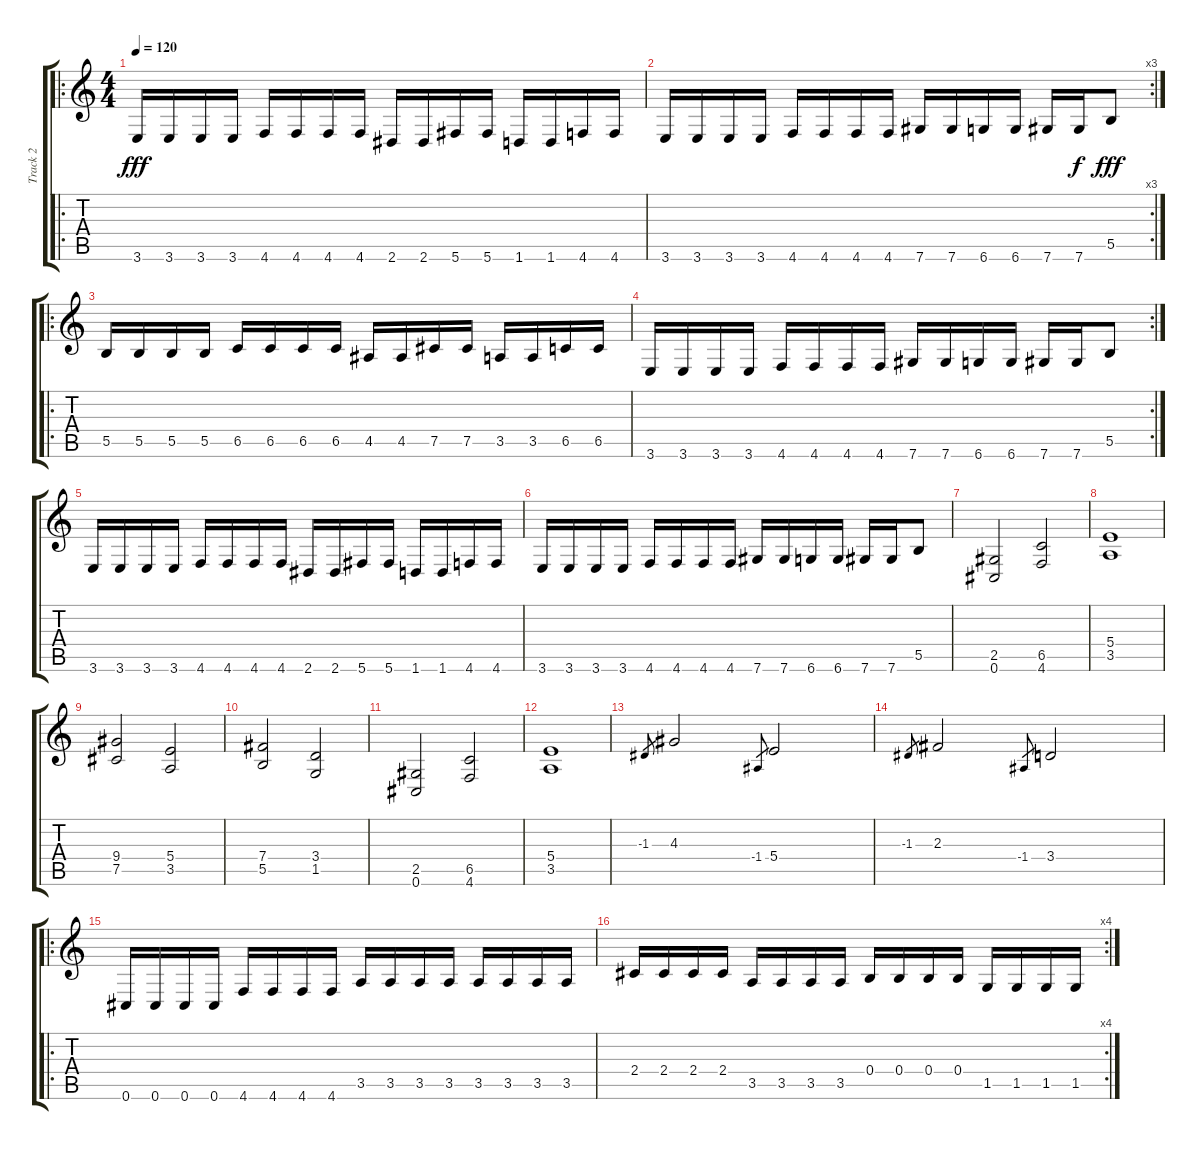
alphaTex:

\track ("Track 2" "Track 2") {instrument distortionguitar}
\staff {score tabs}
\tuning (Db4 Ab3 E3 B2 Gb2 Db2) {hide}
\ro
\ts (4 4)
\tempo 120
\clef g2
\ks c
3.6.16{dy fff instrument distortionguitar} 3.6.16 3.6.16 3.6.16 4.6.16 4.6.16 4.6.16 4.6.16 2.6.16 2.6.16 5.6.16 5.6.16 1.6.16 1.6.16 4.6.16 4.6.16 |
\rc 3
3.6.16 3.6.16 3.6.16 3.6.16 4.6.16 4.6.16 4.6.16 4.6.16 7.6.16 7.6.16 6.6.16 6.6.16 7.6.16 7.6.16{dy f} 5.5.8{dy fff} |
\ro
5.5.16 5.5.16 5.5.16 5.5.16 6.5.16 6.5.16 6.5.16 6.5.16 4.5.16 4.5.16 7.5.16 7.5.16 3.5.16 3.5.16 6.5.16 6.5.16 |
\rc 2
3.6.16 3.6.16 3.6.16 3.6.16 4.6.16 4.6.16 4.6.16 4.6.16 7.6.16 7.6.16 6.6.16 6.6.16 7.6.16 7.6.16 5.5.8 |
3.6.16 3.6.16 3.6.16 3.6.16 4.6.16 4.6.16 4.6.16 4.6.16 2.6.16 2.6.16 5.6.16 5.6.16 1.6.16 1.6.16 4.6.16 4.6.16 |
3.6.16 3.6.16 3.6.16 3.6.16 4.6.16 4.6.16 4.6.16 4.6.16 7.6.16 7.6.16 6.6.16 6.6.16 7.6.16 7.6.16 5.5.8 |
(2.5 0.6).2 (6.5 4.6).2 |
(5.4 3.5).1 |
(9.4 7.5).2 (5.4 3.5).2 |
(7.4 5.5).2 (3.4 1.5).2 |
(2.5 0.6).2 (6.5 4.6).2 |
(5.4 3.5).1 |
-1.3.8{gr} 4.3.2 -1.4.8{gr} 5.4.2 |
-1.3.8{gr} 2.3.2 -1.4.8{gr} 3.4.2 |
\ro
0.6.16 0.6.16 0.6.16 0.6.16 4.6.16 4.6.16 4.6.16 4.6.16 3.5.16 3.5.16 3.5.16 3.5.16 3.5.16 3.5.16 3.5.16 3.5.16 |
\rc 4
2.4.16 2.4.16 2.4.16 2.4.16 3.5.16 3.5.16 3.5.16 3.5.16 0.4.16 0.4.16 0.4.16 0.4.16 1.5.16 1.5.16 1.5.16 1.5.16
